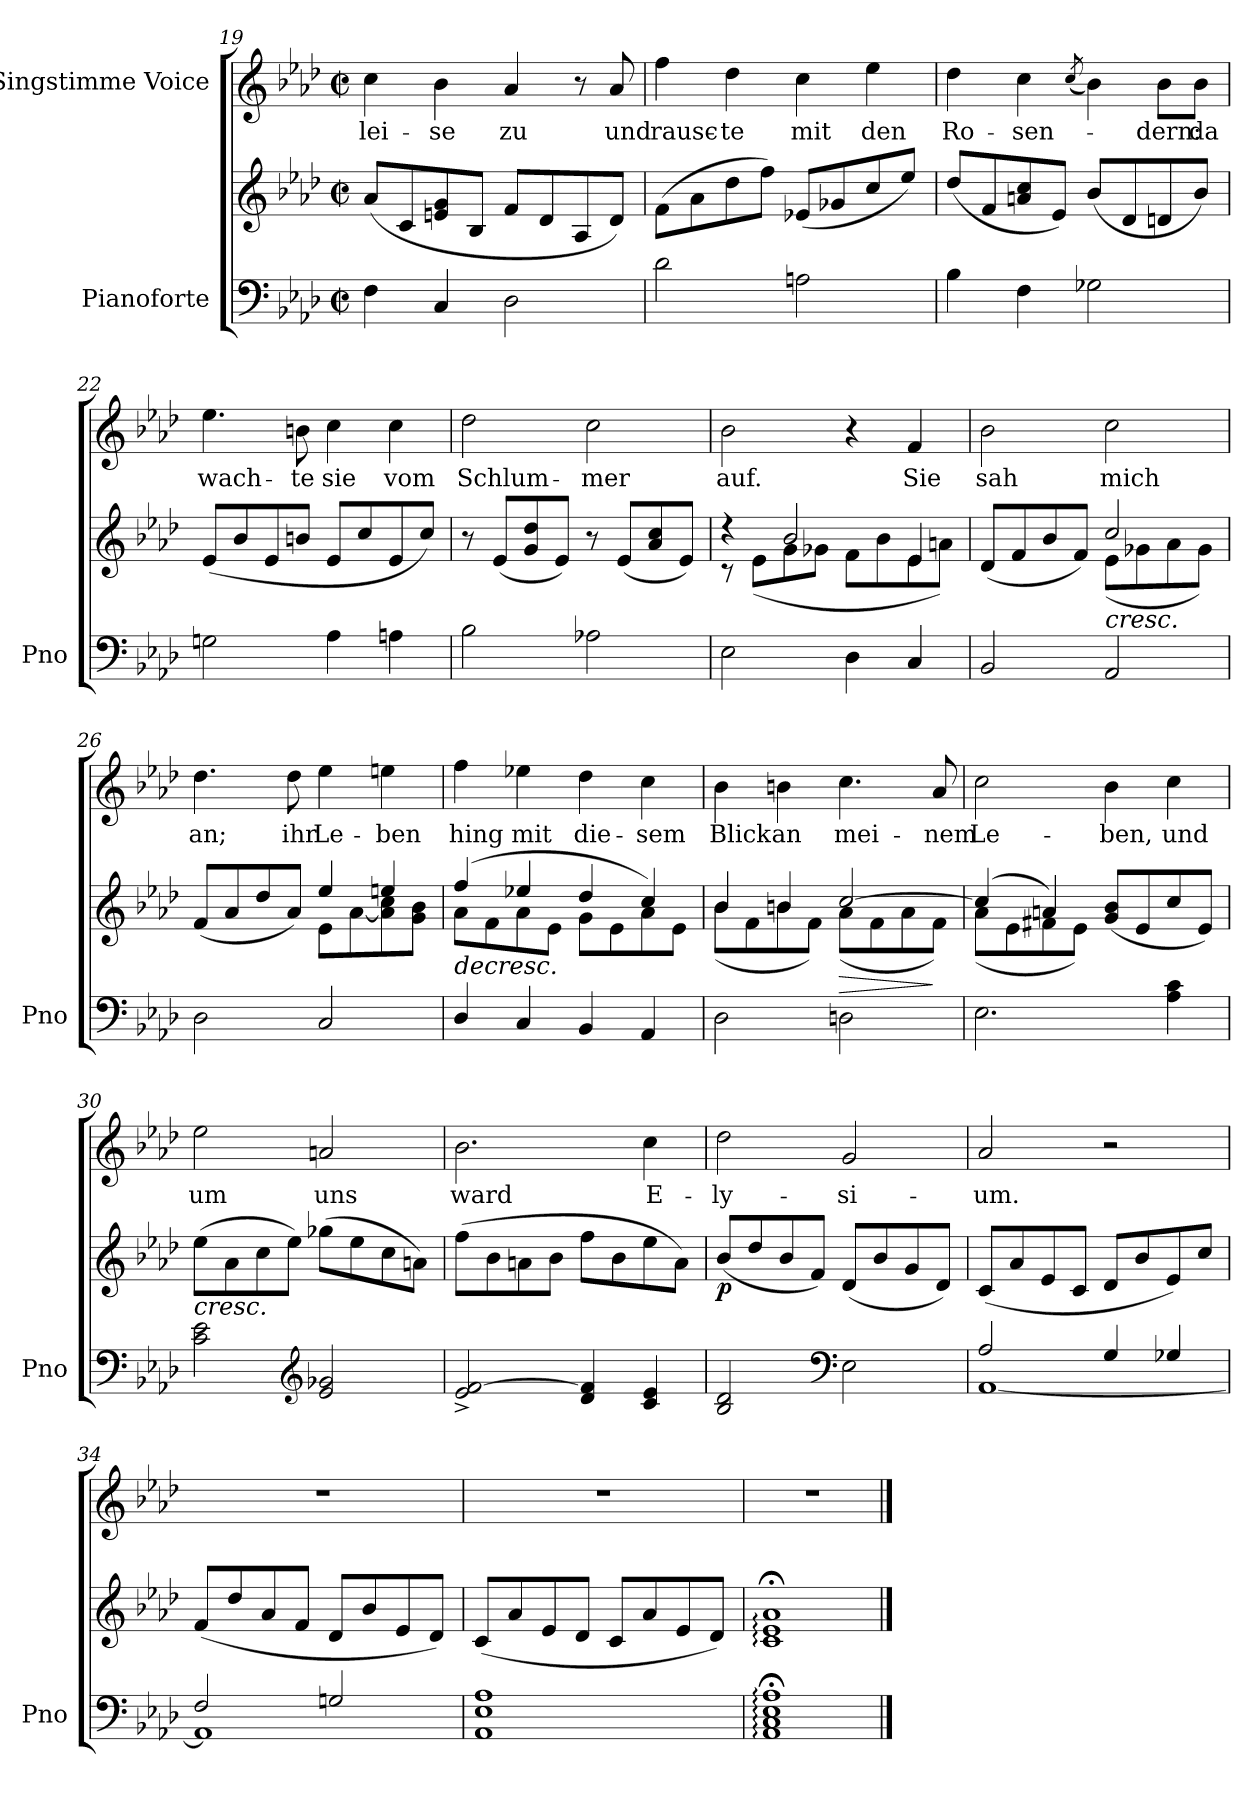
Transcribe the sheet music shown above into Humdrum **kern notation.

**kern	**kern	**dynam	**kern	**text
*part2	*part2	*part2	*part1	*part1
*staff3	*staff2	*staff2/3	*staff1	*staff1
*I"Pianoforte	*	*	*I"Singstimme Voice	*
*I'Pno	*	*	*	*
*clefF4	*clefG2	*	*clefG2	*
*k[b-e-a-d-]	*k[b-e-a-d-]	*	*k[b-e-a-d-]	*
*A-:	*A-:	*	*A-:	*
*M2/2	*M2/2	*	*M2/2	*
*met(c|)	*met(c|)	*	*met(c|)	*
=19	=19	=19	=19	=19
!	!	!	!	!LO:LY:b
4F\	(<8a-/L	.	4cc\	lei-
.	8c/	.	.	.
!	!	!	!	!LO:LY:b
4C/	8en/ 8g/	.	4b-\	-se
.	8B-/J	.	.	.
!	!	!	!	!LO:LY:b
2D-\	8f/L	.	4a-/	zu
.	8d-/	.	.	.
.	8A-/	.	8r	.
!	!	!	!	!LO:LY:b
.	8d-/J)	.	8a-/	und
!!LO:PB:g=z
=20	=20	=20	=20	=20
!	!	!	!	!LO:LY:b
2d-\	(>8f\L	.	4ff\	rausc-
.	8a-\	.	.	.
!	!	!	!	!LO:LY:b
.	8dd-\	.	4dd-\	-te
.	8ff\J)	.	.	.
!	!	!	!	!LO:LY:b
2An\	(<8e-X/L	.	4cc\	mit
.	8g-X/	.	.	.
!	!	!	!	!LO:LY:b
.	8cc/	.	4ee-\	den
.	8ee-/J)	.	.	.
=21	=21	=21	=21	=21
!	!	!	!	!LO:LY:b
4B-\	(<8dd-/L	.	4dd-\	Ro-
.	8f/	.	.	.
!	!	!	!	!LO:LY:b
4F\	8an/ 8cc/	.	4cc\	-sen-
.	8e-/J)	.	.	.
.	.	.	(<8qcc/	.
2G-X\	(<8b-/L	.	4b-\)	.
.	8d-/	.	.	.
!	!	!	!	!LO:LY:b
.	8dn/	.	8b-\L	-dern:
!	!	!	!	!LO:LY:b
.	8b-/J)	.	8b-\J	da
=22	=22	=22	=22	=22
!	!	!	!	!LO:LY:b
2Gn\	(<8e-/L	.	4.ee-\	wach-
.	8b-/	.	.	.
.	8e-/	.	.	.
!	!	!	!	!LO:LY:b
.	8bn/J	.	8bn\	-te
!	!	!	!	!LO:LY:b
4A-\	8e-/L	.	4cc\	sie
.	8cc/	.	.	.
!	!	!	!	!LO:LY:b
4An\	8e-/	.	4cc\	vom
.	8cc/J)	.	.	.
=23	=23	=23	=23	=23
!	!	!	!	!LO:LY:b
2B-\	8r	.	2dd-\	Schlum-
.	(<8e-/L	.	.	.
.	8g/ 8dd-/	.	.	.
.	8e-/J)	.	.	.
!	!	!	!	!LO:LY:b
2A-X\	8r	.	2cc\	-mer
.	(<8e-/L	.	.	.
.	8a-/ 8cc/	.	.	.
.	8e-/J)	.	.	.
!!LO:LB:g=z
=24	=24	=24	=24	=24
*	*^	*	*	*
!	!	!	!	!	!LO:LY:b
2E-\	4r	8r	.	2b-\	auf.
.	.	(<8e-\L	.	.	.
.	2b-/	8g\	.	.	.
.	.	8g-X\J	.	.	.
4D-\	.	8f\L	.	4r	.
.	.	8b-\	.	.	.
!	!	!	!	!	!LO:LY:b
4C/	4e-/	8e-\	.	4f/	Sie
.	.	8an\J)	.	.	.
=25	=25	=25	=25	=25	=25
!	!	!	!	!	!LO:LY:b
2BB-/	(<8d-/L	2ryy	.	2b-\	sah
.	8f/	.	.	.	.
.	8b-/	.	.	.	.
.	8f/J)	.	.	.	.
!	!LO:TX:b:i:t=cresc.	!	!	!	!
!	!	!	!	!	!LO:LY:b
2AA-/	2cc/	(<8e-\L	.	2cc\	mich
.	.	8g-X\	.	.	.
.	.	8a-\	.	.	.
.	.	8g-\J)	.	.	.
=26	=26	=26	=26	=26	=26
!	!	!	!	!	!LO:LY:b
2D-\	(<8f/L	2ryy	.	4.dd-\	an;
.	8a-/	.	.	.	.
.	8dd-/	.	.	.	.
!	!	!	!	!	!LO:LY:b
.	8a-/J)	.	.	8dd-\	ihr
!	!	!	!	!	!LO:LY:b
2C/	4ee-/	8e-\L	.	4ee-\	Le-
.	.	[8a-\	.	.	.
!	!	!	!	!	!LO:LY:b
.	4een/	8a-\] 8cc\	.	4een\	-ben
.	.	8g\ 8b-\J	.	.	.
=27	=27	=27	=27	=27	=27
!	!LO:TX:b:i:t=decresc.	!	!	!	!
!	!	!	!	!	!LO:LY:b
4D-/	(>4ff/	8a-\L	.	4ff\	hing
.	.	8f\	.	.	.
!	!	!	!	!	!LO:LY:b
4C/	4ee-X/	8a-\	.	4ee-X\	mit
.	.	8e-\J	.	.	.
!	!	!	!	!	!LO:LY:b
4BB-/	4dd-/	8g\L	.	4dd-\	die-
.	.	8e-\	.	.	.
!	!	!	!	!	!LO:LY:b
4AA-/	4cc/)	8a-\	.	4cc\	-sem
.	.	8e-\J	.	.	.
!!LO:LB:g=z
=28	=28	=28	=28	=28	=28
!	!	!	!	!	!LO:LY:b
2D-\	4b-/	(<8b-\L	.	4b-\	Blick
.	.	8f\	.	.	.
!	!	!	!	!	!LO:LY:b
.	4bn/	8b\	.	4bn\	an
.	.	8f\J)	.	.	.
!	!	!	!LO:HP:b	!	!LO:LY:b
2Dn\	[2cc/	(<8a-\L	>	4.cc\	mei-
.	.	8f\	.	.	.
.	.	8a-\	.	.	.
!	!	!	!	!	!LO:LY:b
.	.	8f\J)	]	8a-/	-nem
=29	=29	=29	=29	=29	=29
!	!	!	!	!	!LO:LY:b
2.E-\	(>4cc/]	(<8a-\L	.	2cc\	Le-
.	.	8e-\	.	.	.
.	4an/)	8f#X\	.	.	.
.	.	8e-\J)	.	.	.
!	!	!	!	!	!LO:LY:b
.	(<8g/ 8b-/L	2ryy	.	4b-\	-ben,
.	8e-/	.	.	.	.
!	!	!	!	!	!LO:LY:b
4A-\ 4c\	8cc/	.	.	4cc\	und
.	8e-/J)	.	.	.	.
*	*v	*v	*	*	*
=30	=30	=30	=30	=30
!	!LO:TX:b:i:t=cresc.	!	!	!
!	!	!	!	!LO:LY:b
2c\ 2e-\	(>8ee-\L	.	2ee-\	um
.	8a-\	.	.	.
.	8cc\	.	.	.
.	8ee-\J)	.	.	.
*clefG2	*	*	*	*
!	!	!	!	!LO:LY:b
2e-/ 2g-X/	(>8gg-X\L	.	2an/	uns
.	8ee-\	.	.	.
.	8cc\	.	.	.
.	8an\J)	.	.	.
=31	=31	=31	=31	=31
!	!	!	!	!LO:LY:b
2e-/^ [2f/^	(>8ff\L	.	2.b-\	ward
.	8b-\	.	.	.
.	8an\	.	.	.
.	8b-\J	.	.	.
4d-/ 4f/]	8ff\L	.	.	.
.	8b-\	.	.	.
!	!	!	!	!LO:LY:b
4c/ 4e-/	8ee-\	.	4cc\	E-
.	8a\J)	.	.	.
!!LO:LB:g=z
=32	=32	=32	=32	=32
!	!	!LO:DY:b	!	!LO:LY:b
2B-/ 2d-/	(<8b-/L	p	2dd-\	-ly-
.	8dd-/	.	.	.
.	8b-/	.	.	.
.	8f/J)	.	.	.
*clefF4	*	*	*	*
!	!	!	!	!LO:LY:b
2E-\	(<8d-/L	.	2g/	-si-
.	8b-/	.	.	.
.	8g/	.	.	.
.	8d-/J)	.	.	.
=33	=33	=33	=33	=33
*^	*	*	*	*
!	!	!	!	!	!LO:LY:b
2A-/	[1AA-	(<8c/L	.	2a-/	-um.
.	.	8a-/	.	.	.
.	.	8e-/	.	.	.
.	.	8c/J	.	.	.
4G/	.	8d-/L	.	2r	.
.	.	8b-/	.	.	.
4G-X/	.	8e-/)	.	.	.
.	.	8cc/J	.	.	.
=34	=34	=34	=34	=34	=34
2F/	1AA-]	(<8f/L	.	1r	.
.	.	8dd-/	.	.	.
.	.	8a-/	.	.	.
.	.	8f/J	.	.	.
2Gn/	.	8d-/L	.	.	.
.	.	8b-/	.	.	.
.	.	8e-/	.	.	.
.	.	8d-/J)	.	.	.
*v	*v	*	*	*	*
=35	=35	=35	=35	=35
1AA- 1E- 1A-	(<8c/L	.	1r	.
.	8a-/	.	.	.
.	8e-/	.	.	.
.	8d-/J	.	.	.
.	8c/L	.	.	.
.	8a-/	.	.	.
.	8e-/	.	.	.
.	8d-/J)	.	.	.
=36	=36	=36	=36	=36
1AA-;<: 1C;<: 1E-;<: 1A-;<:	1c;<: 1e-;<: 1a-;<:	.	1r	.
==	==	==	==	==
*-	*-	*-	*-	*-
